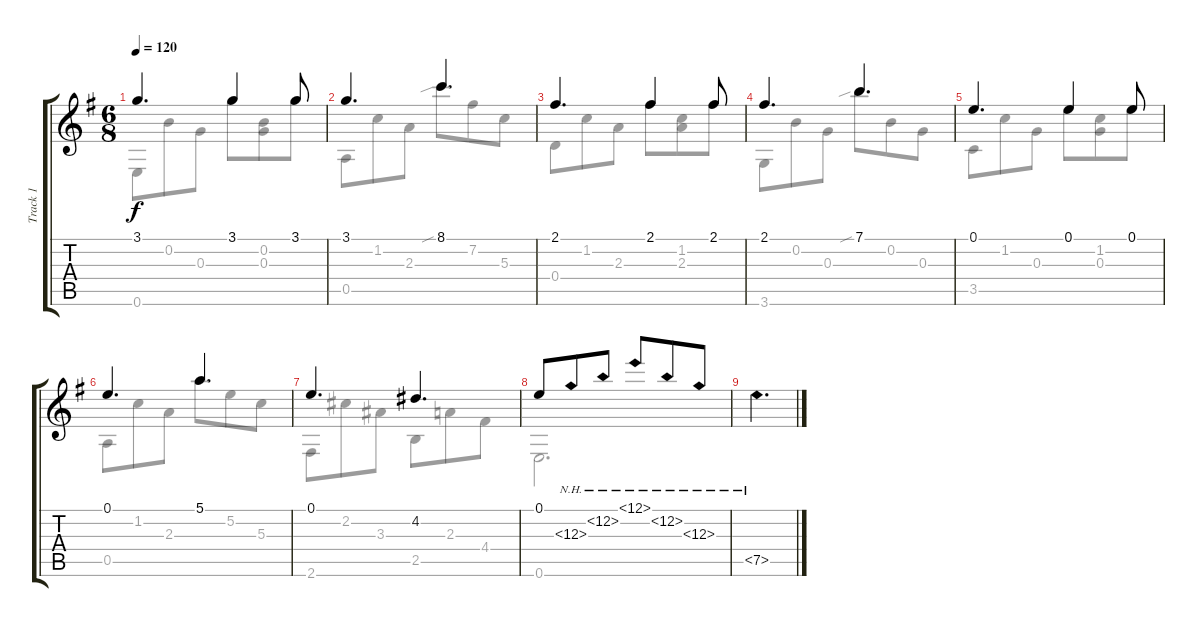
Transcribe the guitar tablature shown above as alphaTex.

\track ("Track 1" "Track 1") {instrument acousticguitarsteel}
\staff {score tabs}
\tuning (E4 B3 G3 D3 A2 E2) {hide}
\voice
\ts (6 8)
\tempo 120
\clef g2
\ks g
3.1.4{d dy f} 3.1.4 3.1.8 |
3.1.4{d} 8.1.4{d} |
2.1.4{d} 2.1.4 2.1.8 |
2.1.4{d} 7.1.4{d} |
0.1.4{d} 0.1.4 0.1.8 |
0.1.4{d} 5.1.4{d} |
0.1.4{d} 4.2.4{d} |
0.1.8 12.3{nh}.8 12.2{nh}.8 12.1{nh}.8 12.2{nh}.8 12.3{nh}.8 |
7.5{nh}.4{d}
\voice
\clef g2
\ottava regular
\simile none
\ks g
0.6.8{dy f} 0.2.8 0.3.8 3.1.8 (0.2 0.3).8 3.1.8 |
0.5.8 1.2.8 2.3.8 8.1{sib}.8 7.2.8 5.3.8 |
0.4.8 1.2.8 2.3.8 2.1.8 (1.2 2.3).8 2.1.8 |
3.6.8 0.2.8 0.3.8 7.1{sib}.8 0.2.8 0.3.8 |
3.5.8 1.2.8 0.3.8 0.1.8 (1.2 0.3).8 0.1.8 |
0.5.8 1.2.8 2.3.8 5.1.8 5.2.8 5.3.8 |
2.6.8 2.2.8 3.3.8 2.5.8 2.3.8 4.4.8 |
0.6.2{d} |
